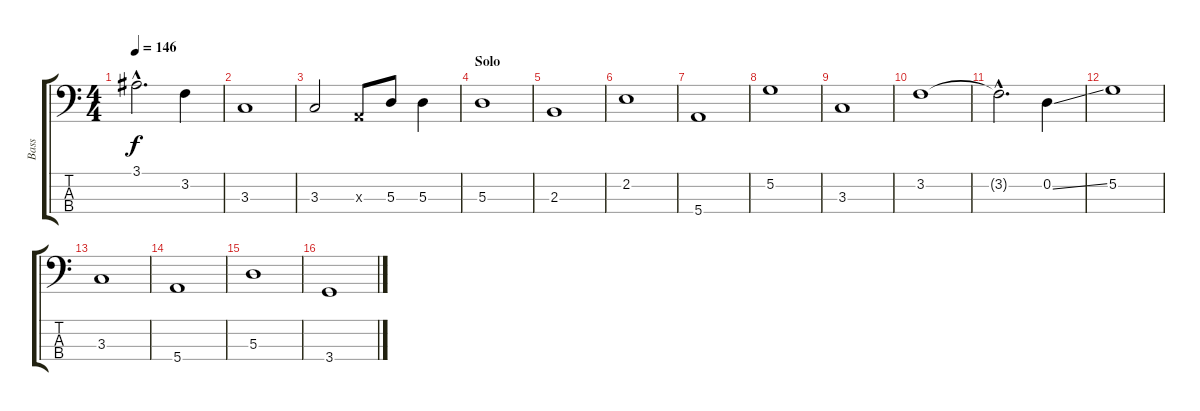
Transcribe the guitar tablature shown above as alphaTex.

\track ("Bass" "Bass") {instrument electricbassfinger}
\staff {score tabs}
\tuning (G2 D2 A1 E1) {hide}
\ts (4 4)
\tempo 146
\clef f4
\ks c
3.1{hac}.2{d dy f} 3.2.4 |
3.3.1 |
3.3.2 0.3{x}.8 5.3.8 5.3.4 |
\section ("" "Solo")
5.3.1 |
2.3.1 |
2.2.1 |
5.4.1 |
5.2.1 |
3.3.1 |
3.2.1 |
3.2{hac t}.2{d} 0.2{ss}.4 |
5.2.1 |
3.3.1 |
5.4.1 |
5.3.1 |
3.4.1
